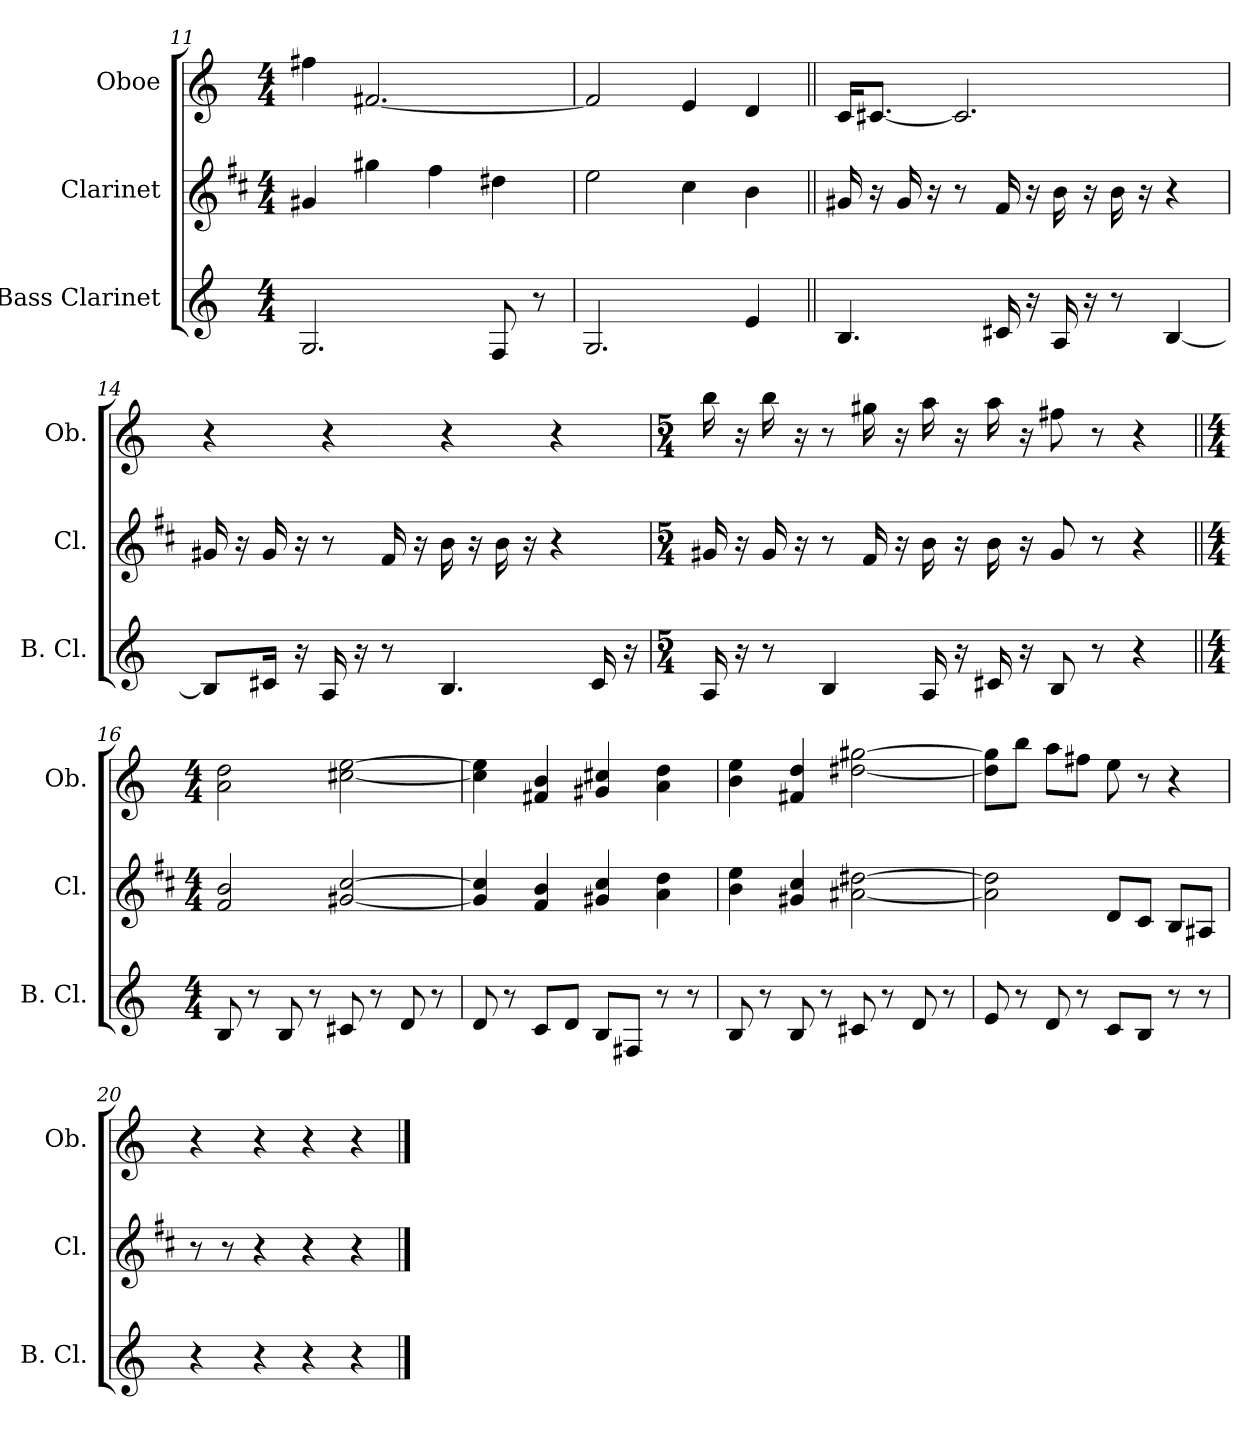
**kern	**kern	**kern
*part3	*part2	*part1
*staff3	*staff2	*staff1
*I"Bass Clarinet	*I"Clarinet	*I"Oboe
*I'B. Cl.	*I'Cl.	*I'Ob.
*clefG2	*clefG2	*clefG2
*ITrd8c14	*ITrd1c2	*
*k[]	*k[]	*k[]
*M4/4	*M4/4	*M4/4
=11	=11	=11
2.GG	4f#X	4ff#X
.	4ff#X	[2.f#X
.	4ee	.
8FF	4cc#X	.
8r	.	.
=12	=12	=12
2.GG	2dd	2f#]
.	4b	4e
4E	4a	4d
=13||	=13||	=13||
4.BB	16f#X	16cKL
.	16r	[8.c#XJ
.	16f#	.
.	16r	.
.	8r	2.c#]
16C#X	16e	.
16r	16r	.
16AA	16a	.
16r	16r	.
8r	16a	.
.	16r	.
[4BB	4r	.
=14	=14	=14
8BBL]	16f#X	4r
.	16r	.
16C#XJk	16f#	.
16r	16r	.
16AA	8r	4r
16r	.	.
8r	16e	.
.	16r	.
4.BB	16a	4r
.	16r	.
.	16a	.
.	16r	.
.	4r	4r
16C#	.	.
16r	.	.
=15	=15	=15
*M5/4	*M5/4	*M5/4
16AA	16f#X	16bb
16r	16r	16r
8r	16f#	16bb
.	16r	16r
4BB	8r	8r
.	16e	16gg#X
.	16r	16r
16AA	16a	16aa
16r	16r	16r
16C#X	16a	16aa
16r	16r	16r
8BB	8f#	8ff#X
8r	8r	8r
4r	4r	4r
=16||	=16||	=16||
*M4/4	*M4/4	*M4/4
8BB	2e 2a	2dd 2a
8r	.	.
8BB	.	.
8r	.	.
8C#X	[2b [2f#X	[2cc#X [2ee
8r	.	.
8D	.	.
8r	.	.
=17	=17	=17
8D	4b] 4f#]	4cc#] 4ee]
8r	.	.
8CL	4e 4a	4b 4f#X
8DJ	.	.
8BBL	4f#X 4b	4cc#X 4g#X
8FF#XJ	.	.
8r	4g 4cc	4dd 4a
8r	.	.
=18	=18	=18
8BB	4a 4dd	4ee 4b
8r	.	.
8BB	4f#X 4b	4dd 4f#X
8r	.	.
8C#X	[2g#X [2cc#X	[2gg#X [2dd#X
8r	.	.
8D	.	.
8r	.	.
=19	=19	=19
8E	2g#] 2cc#]	8gg#] 8dd#]L
8r	.	8bbJ
8D	.	8aaL
8r	.	8ff#XJ
8CL	8cL	8ee
8BBJ	8BJ	8r
8r	8AL	4r
8r	8G#XJ	.
=20	=20	=20
4r	8r	4r
.	8r	.
4r	4r	4r
4r	4r	4r
4r	4r	4r
==	==	==
*-	*-	*-
